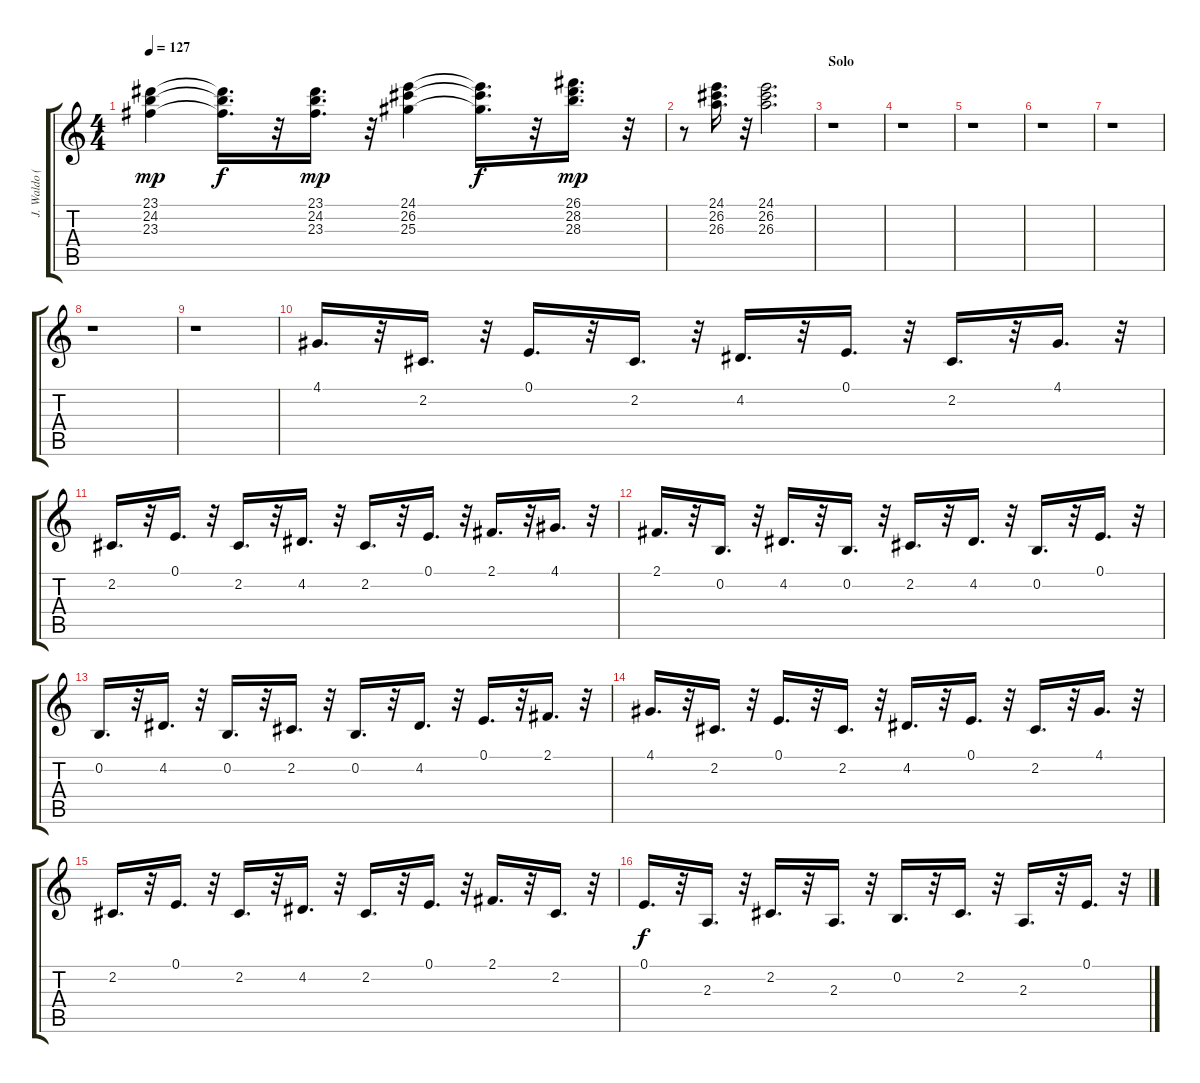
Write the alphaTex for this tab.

\track ("J. Waldo (Left)" "J. Waldo (") {instrument reedorgan}
\staff {score tabs}
\tuning (E4 B3 G3 D3 A2 E2) {hide}
\ts (4 4)
\tempo 127
\clef g2
\ks c
(23.1 24.2 23.3).4{dy mp} (23.1{t} 24.2{t} 23.3{t}).16{d dy f} r.32 (23.1 24.2 23.3).16{d dy mp} r.32 (24.1 26.2 25.3).4 (24.1{t} 26.2{t} 25.3{t}).16{d dy f} r.32 (26.1 28.2 28.3).16{d dy mp} r.32 |
r.8 (24.1 26.2 26.3).16{d} r.32 (24.1 26.2 26.3).2{d} |
\section ("" "Solo")
r.1 |
r.1 |
r.1 |
r.1 |
r.1 |
r.1 |
r.1 |
4.1.16{d volume 8} r.32 2.2.16{d} r.32 0.1.16{d} r.32 2.2.16{d} r.32 4.2.16{d} r.32 0.1.16{d} r.32 2.2.16{d} r.32 4.1.16{d} r.32 |
2.2.16{d} r.32 0.1.16{d} r.32 2.2.16{d} r.32 4.2.16{d} r.32 2.2.16{d} r.32 0.1.16{d} r.32 2.1.16{d} r.32 4.1.16{d} r.32 |
2.1.16{d} r.32 0.2.16{d} r.32 4.2.16{d} r.32 0.2.16{d} r.32 2.2.16{d} r.32 4.2.16{d} r.32 0.2.16{d} r.32 0.1.16{d} r.32 |
0.2.16{d} r.32 4.2.16{d} r.32 0.2.16{d} r.32 2.2.16{d} r.32 0.2.16{d} r.32 4.2.16{d} r.32 0.1.16{d} r.32 2.1.16{d} r.32 |
4.1.16{d} r.32 2.2.16{d} r.32 0.1.16{d} r.32 2.2.16{d} r.32 4.2.16{d} r.32 0.1.16{d} r.32 2.2.16{d} r.32 4.1.16{d} r.32 |
2.2.16{d} r.32 0.1.16{d} r.32 2.2.16{d} r.32 4.2.16{d} r.32 2.2.16{d} r.32 0.1.16{d} r.32 2.1.16{d} r.32 2.2.16{d} r.32 |
0.1.16{d dy f} r.32 2.3.16{d} r.32 2.2.16{d} r.32 2.3.16{d} r.32 0.2.16{d} r.32 2.2.16{d} r.32 2.3.16{d} r.32 0.1.16{d} r.32
